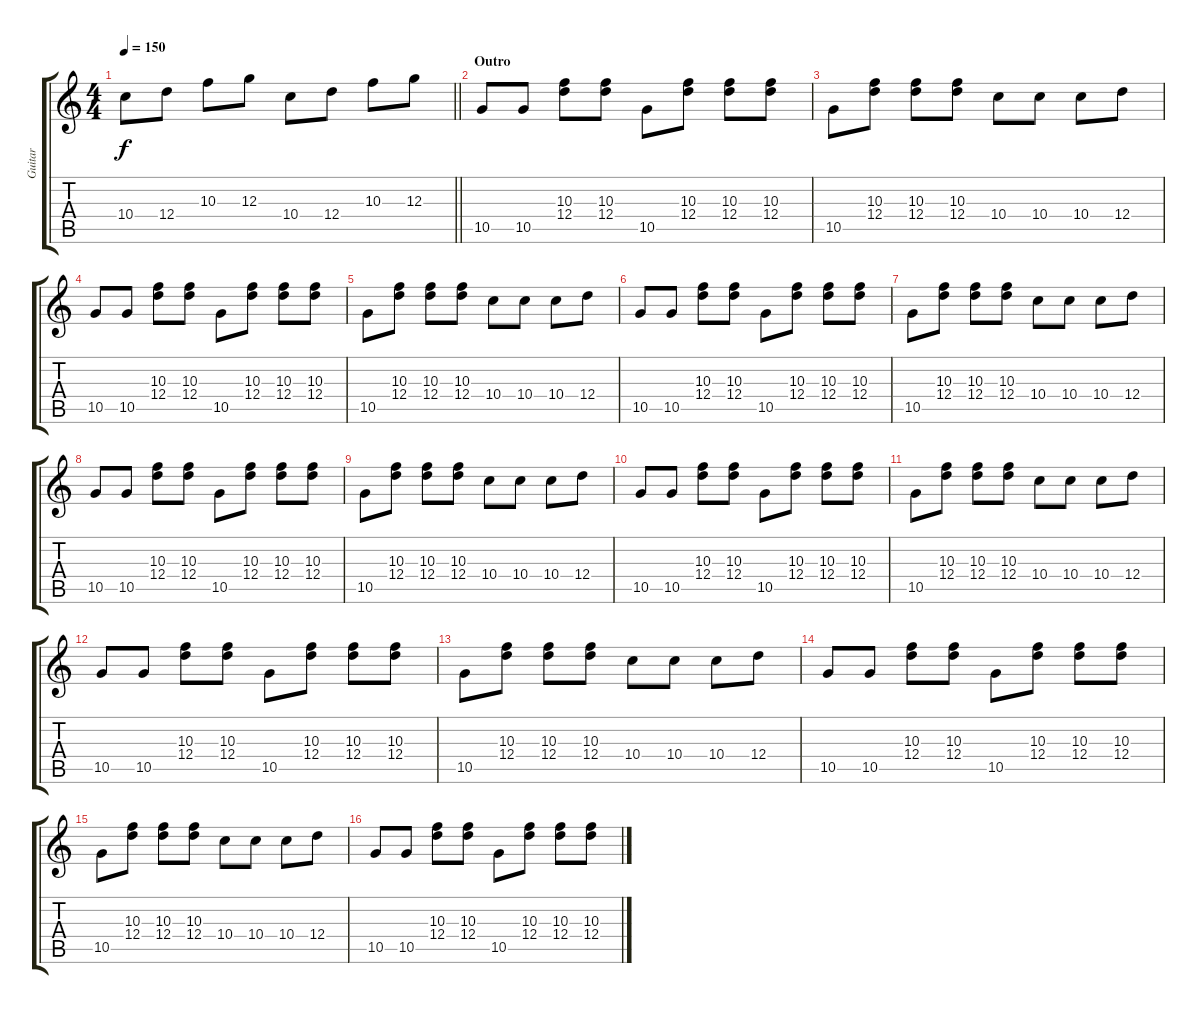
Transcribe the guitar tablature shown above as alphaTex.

\track ("Guitar" "Guitar") {instrument overdrivenguitar}
\staff {score tabs}
\tuning (E4 B3 G3 D3 A2 E2) {hide}
\ts (4 4)
\tempo 150
\clef g2
\barLineRight lightlight
\ks c
10.4.8{dy f} 12.4.8 10.3.8 12.3.8 10.4.8 12.4.8 10.3.8 12.3.8 |
\section ("" "Outro")
10.5.8 10.5.8 (10.3 12.4).8 (10.3 12.4).8 10.5.8 (10.3 12.4).8 (10.3 12.4).8 (10.3 12.4).8 |
10.5.8 (10.3 12.4).8 (10.3 12.4).8 (10.3 12.4).8 10.4.8 10.4.8 10.4.8 12.4.8 |
10.5.8 10.5.8 (10.3 12.4).8 (10.3 12.4).8 10.5.8 (10.3 12.4).8 (10.3 12.4).8 (10.3 12.4).8 |
10.5.8 (10.3 12.4).8 (10.3 12.4).8 (10.3 12.4).8 10.4.8 10.4.8 10.4.8 12.4.8 |
10.5.8 10.5.8 (10.3 12.4).8 (10.3 12.4).8 10.5.8 (10.3 12.4).8 (10.3 12.4).8 (10.3 12.4).8 |
10.5.8 (10.3 12.4).8 (10.3 12.4).8 (10.3 12.4).8 10.4.8 10.4.8 10.4.8 12.4.8 |
10.5.8 10.5.8 (10.3 12.4).8 (10.3 12.4).8 10.5.8 (10.3 12.4).8 (10.3 12.4).8 (10.3 12.4).8 |
10.5.8 (10.3 12.4).8 (10.3 12.4).8 (10.3 12.4).8 10.4.8 10.4.8 10.4.8 12.4.8 |
10.5.8 10.5.8 (10.3 12.4).8 (10.3 12.4).8 10.5.8 (10.3 12.4).8 (10.3 12.4).8 (10.3 12.4).8 |
10.5.8 (10.3 12.4).8 (10.3 12.4).8 (10.3 12.4).8 10.4.8 10.4.8 10.4.8 12.4.8 |
10.5.8 10.5.8 (10.3 12.4).8 (10.3 12.4).8 10.5.8 (10.3 12.4).8 (10.3 12.4).8 (10.3 12.4).8 |
10.5.8 (10.3 12.4).8 (10.3 12.4).8 (10.3 12.4).8 10.4.8 10.4.8 10.4.8 12.4.8 |
10.5.8 10.5.8 (10.3 12.4).8 (10.3 12.4).8 10.5.8 (10.3 12.4).8 (10.3 12.4).8 (10.3 12.4).8 |
10.5.8 (10.3 12.4).8 (10.3 12.4).8 (10.3 12.4).8 10.4.8 10.4.8 10.4.8 12.4.8 |
10.5.8 10.5.8 (10.3 12.4).8 (10.3 12.4).8 10.5.8 (10.3 12.4).8 (10.3 12.4).8 (10.3 12.4).8
